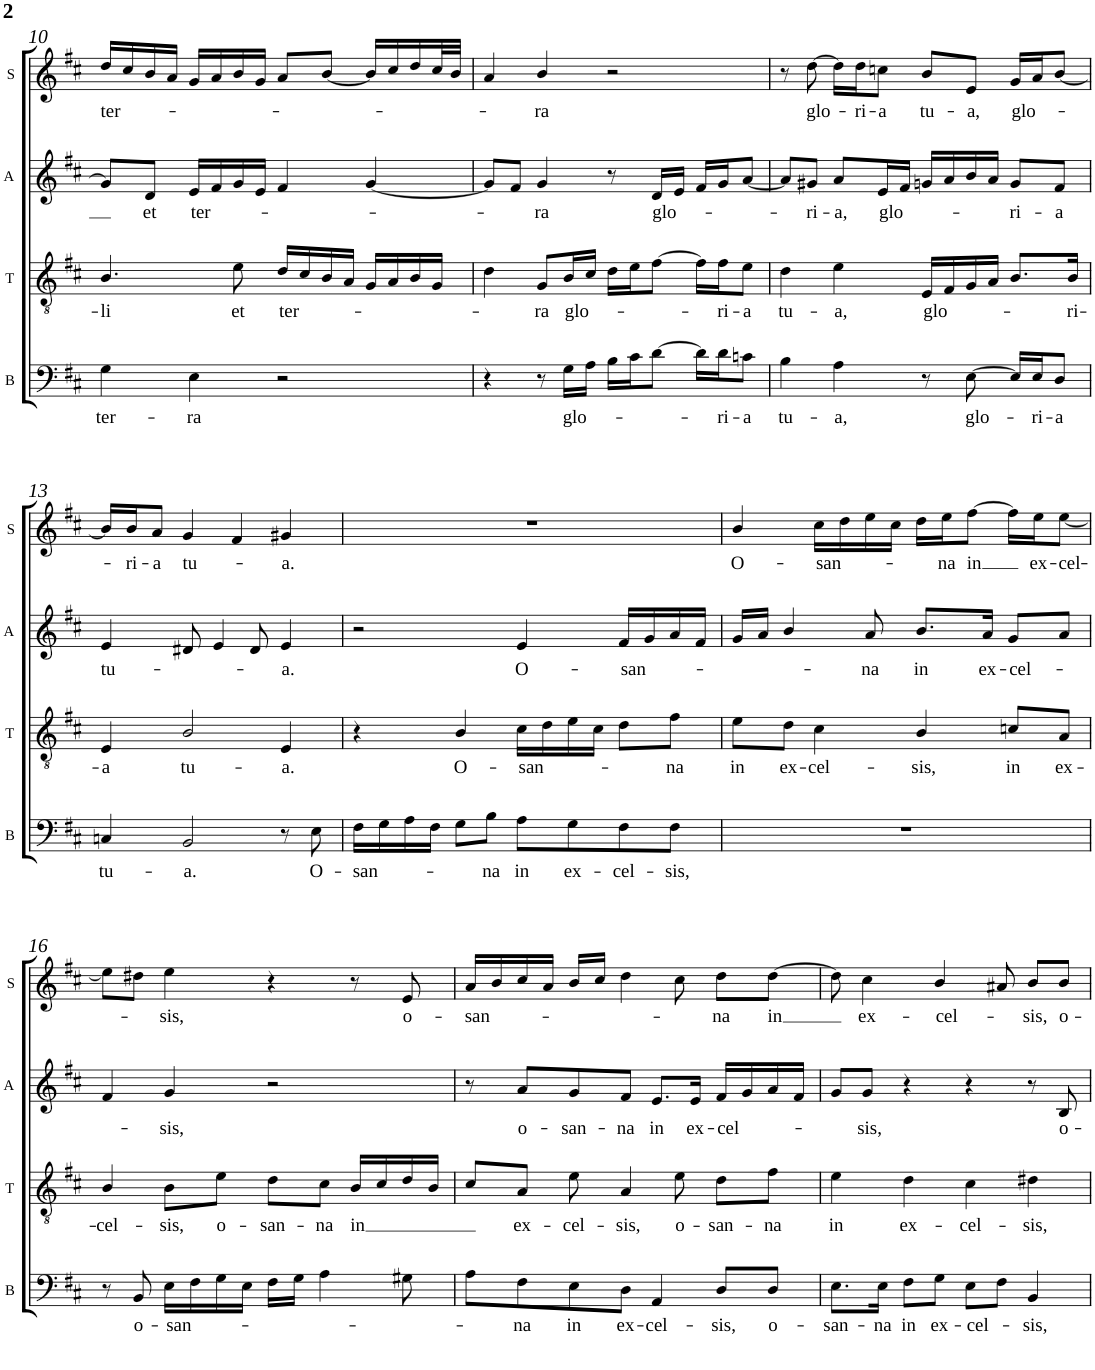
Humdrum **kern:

**kern	**text	**kern	**text	**kern	**text	**kern	**text
*part4	*part4	*part3	*part3	*part2	*part2	*part1	*part1
*staff4	*staff4	*staff3	*staff3	*staff2	*staff2	*staff1	*staff1
*I"Bass	*	*I"Tenor	*	*I"Alto	*	*I"Soprano	*
*I'B	*	*I'T	*	*I'A	*	*I'S	*
!!LO:PB:g=z
*clefF4	*	*clefGv2	*	*clefG2	*	*clefG2	*
*k[f#c#]	*	*k[f#c#]	*	*k[f#c#]	*	*k[f#c#]	*
*M4/4	*	*M4/4	*	*M4/4	*	*M4/4	*
=10	=10	=10	=10	=10	=10	=10	=10
!	!LO:LY:b	!	!LO:LY:b	!	!	!	!LO:LY:b
4G\	ter-	4.B/	-li	8g/L]	.	16dd/LL	ter-
.	.	.	.	.	.	16cc#/	.
!	!	!	!	!	!LO:LY:b	!	!
.	.	.	.	8d/J	et	16b/	.
.	.	.	.	.	.	16a/JJ	.
!	!LO:LY:b	!	!	!	!LO:LY:b	!	!
4E\	-ra	.	.	16e/LL	ter-	16g/LL	.
.	.	.	.	16f#/	.	16a/	.
!	!	!	!LO:LY:b	!	!	!	!
.	.	8e\	et	16g/	.	16b/	.
.	.	.	.	16e/JJ	.	16g/JJ	.
!	!	!	!LO:LY:b	!	!	!	!
2r	.	16d/LL	ter-	4f#/	.	8a/L	.
.	.	16c#/	.	.	.	.	.
.	.	16B/	.	.	.	[<8b/J	.
.	.	16A/JJ	.	.	.	.	.
.	.	16G/LL	.	[<4g/	.	16b/LL]	.
.	.	16A/	.	.	.	16cc#/	.
.	.	16B/	.	.	.	16dd/	.
.	.	16G/JJ	.	.	.	32cc#/L	.
.	.	.	.	.	.	32b/JJJ	.
=11	=11	=11	=11	=11	=11	=11	=11
4r	.	4d\	.	8g/L]	.	4a/	.
.	.	.	.	8f#/J	.	.	.
!	!	!	!LO:LY:b	!	!LO:LY:b	!	!LO:LY:b
8r	.	8G/L	-ra	4g/	-ra	4b/	-ra
!	!LO:LY:b	!	!LO:LY:b	!	!	!	!
16G\LL	glo-	16B/L	glo-	.	.	.	.
16A\JJ	.	16c#/JJ	.	.	.	.	.
16B\LL	.	16d\LL	.	8r	.	2r	.
16c#\J	.	16e\J	.	.	.	.	.
!	!	!	!	!	!LO:LY:b	!	!
[>8d\J	.	[>8f#\J	.	16d/LL	glo-	.	.
.	.	.	.	16e/JJ	.	.	.
16d\LL]	.	16f#\LL]	.	16f#/LL	.	.	.
!	!LO:LY:b	!	!LO:LY:b	!	!	!	!
16d\J	-ri-	16f#\J	-ri-	16g/J	.	.	.
!	!LO:LY:b	!	!LO:LY:b	!	!	!	!
8cn\J	-a	8e\J	-a	[<8a/J	.	.	.
=12	=12	=12	=12	=12	=12	=12	=12
!	!LO:LY:b	!	!LO:LY:b	!	!	!	!
4B\	tu-	4d\	tu-	8a/L]	.	8r	.
!	!	!	!	!	!LO:LY:b	!	!LO:LY:b
.	.	.	.	8g#X/J	-ri-	[>8dd\	glo-
!	!LO:LY:b	!	!LO:LY:b	!	!LO:LY:b	!	!
4A\	-a,	4e\	-a,	8a/L	-a,	16dd\LL]	.
!	!	!	!	!	!	!	!LO:LY:b
.	.	.	.	.	.	16dd\J	-ri-
!	!	!	!	!	!LO:LY:b	!	!LO:LY:b
.	.	.	.	16e/L	glo-	8ccn\J	-a
.	.	.	.	16f#/JJ	.	.	.
!	!	!	!LO:LY:b	!	!	!	!LO:LY:b
8r	.	16E/LL	glo-	16gn/LL	.	8b/L	tu-
.	.	16F#/	.	16a/	.	.	.
!	!LO:LY:b	!	!	!	!	!	!LO:LY:b
[>8E\	glo-	16G/	.	16b/	.	8e/J	-a,
.	.	16A/JJ	.	16a/JJ	.	.	.
!	!	!	!	!	!LO:LY:b	!	!LO:LY:b
16E/LL]	.	8.B/L	.	8g/L	-ri-	16g/LL	glo-
!	!LO:LY:b	!	!	!	!	!	!
16E/J	-ri-	.	.	.	.	16a/J	.
!	!LO:LY:b	!	!	!	!LO:LY:b	!	!
8D/J	-a	.	.	8f#/J	-a	[<8b/J	.
!	!	!	!LO:LY:b	!	!	!	!
.	.	16B/Jk	-ri-	.	.	.	.
!!LO:LB:g=z
=13	=13	=13	=13	=13	=13	=13	=13
!	!LO:LY:b	!	!LO:LY:b	!	!LO:LY:b	!	!
4Cn/	tu-	4E/	-a	4e/	tu-	16b/LL]	.
!	!	!	!	!	!	!	!LO:LY:b
.	.	.	.	.	.	16b/J	-ri-
!	!	!	!	!	!	!	!LO:LY:b
.	.	.	.	.	.	8a/J	-a
!	!LO:LY:b	!	!LO:LY:b	!	!	!	!LO:LY:b
2BB/	-a.	2B/	tu-	8d#X/	.	4g/	tu-
.	.	.	.	4e/	.	.	.
.	.	.	.	.	.	4f#/	.
.	.	.	.	8d#/	.	.	.
!	!	!	!LO:LY:b	!	!LO:LY:b	!	!LO:LY:b
8r	.	4E/	-a.	4e/	-a.	4g#X/	-a.
!	!LO:LY:b	!	!	!	!	!	!
8E\	O-	.	.	.	.	.	.
=14	=14	=14	=14	=14	=14	=14	=14
!	!LO:LY:b	!	!	!	!	!	!
16F#\LL	-san-	4r	.	2r	.	1r	.
16G\	.	.	.	.	.	.	.
16A\	.	.	.	.	.	.	.
16F#\JJ	.	.	.	.	.	.	.
!	!	!	!LO:LY:b	!	!	!	!
8G\L	.	4B/	O-	.	.	.	.
!	!LO:LY:b	!	!	!	!	!	!
8B\J	-na	.	.	.	.	.	.
!	!LO:LY:b	!	!LO:LY:b	!	!LO:LY:b	!	!
8A\L	in	16c#\LL	-san-	4e/	O-	.	.
.	.	16d\	.	.	.	.	.
!	!LO:LY:b	!	!	!	!	!	!
8G\	ex-	16e\	.	.	.	.	.
.	.	16c#\JJ	.	.	.	.	.
!	!LO:LY:b	!	!	!	!LO:LY:b	!	!
8F#\	-cel-	8d\L	.	16f#/LL	-san-	.	.
.	.	.	.	16g/	.	.	.
!	!LO:LY:b	!	!LO:LY:b	!	!	!	!
8F#\J	-sis,	8f#\J	-na	16a/	.	.	.
.	.	.	.	16f#/JJ	.	.	.
=15	=15	=15	=15	=15	=15	=15	=15
!	!	!	!LO:LY:b	!	!	!	!LO:LY:b
1r	.	8e\L	in	16g/LL	.	4b/	O-
.	.	.	.	16a/JJ	.	.	.
!	!	!	!LO:LY:b	!	!	!	!
.	.	8d\J	ex-	4b/	.	.	.
!	!	!	!LO:LY:b	!	!	!	!LO:LY:b
.	.	4c#\	-cel-	.	.	16cc#\LL	-san-
.	.	.	.	.	.	16dd\	.
!	!	!	!	!	!LO:LY:b	!	!
.	.	.	.	8a/	-na	16ee\	.
.	.	.	.	.	.	16cc#\JJ	.
!	!	!	!LO:LY:b	!	!LO:LY:b	!	!
.	.	4B/	-sis,	8.b/L	in	16dd\LL	.
!	!	!	!	!	!	!	!LO:LY:b
.	.	.	.	.	.	16ee\J	-na
!	!	!	!	!	!	!	!LO:LY:b
.	.	.	.	.	.	[>8ff#\J	in
!	!	!	!	!	!LO:LY:b	!	!
.	.	.	.	16a/Jk	ex-	.	.
!	!	!	!LO:LY:b	!	!LO:LY:b	!	!
.	.	8cn/L	in	8g/L	-cel-	16ff#\LL]	.
!	!	!	!	!	!	!	!LO:LY:b
.	.	.	.	.	.	16ee\J	ex-
!	!	!	!LO:LY:b	!	!	!	!LO:LY:b
.	.	8A/J	ex-	8a/J	.	[<8ee\J	-cel-
!!LO:LB:g=z
=16	=16	=16	=16	=16	=16	=16	=16
!	!	!	!LO:LY:b	!	!	!	!
8r	.	4B/	-cel-	4f#/	.	8ee\L]	.
!	!LO:LY:b	!	!	!	!	!	!
8BB/	o-	.	.	.	.	8dd#X\J	.
!	!LO:LY:b	!	!LO:LY:b	!	!LO:LY:b	!	!LO:LY:b
16E\LL	-san-	8B\L	-sis,	4g/	-sis,	4ee\	-sis,
16F#\	.	.	.	.	.	.	.
!	!	!	!LO:LY:b	!	!	!	!
16G\	.	8e\J	o-	.	.	.	.
16E\JJ	.	.	.	.	.	.	.
!	!	!	!LO:LY:b	!	!	!	!
16F#\LL	.	8d\L	-san-	2r	.	4r	.
16G\JJ	.	.	.	.	.	.	.
!	!	!	!LO:LY:b	!	!	!	!
4A\	.	8c#\J	-na	.	.	.	.
!	!	!	!LO:LY:b	!	!	!	!
.	.	16B/LL	in	.	.	8r	.
.	.	16c#/	.	.	.	.	.
!	!	!	!	!	!	!	!LO:LY:b
8G#X\	.	16d/	.	.	.	8e/	o-
.	.	16B/JJ	.	.	.	.	.
=17	=17	=17	=17	=17	=17	=17	=17
!	!	!	!	!	!	!	!LO:LY:b
8A\L	.	8c#/L	.	8r	.	16a/LL	-san-
.	.	.	.	.	.	16b/	.
!	!LO:LY:b	!	!LO:LY:b	!	!LO:LY:b	!	!
8F#\	-na	8A/J	ex-	8a/L	o-	16cc#/	.
.	.	.	.	.	.	16a/JJ	.
!	!LO:LY:b	!	!LO:LY:b	!	!LO:LY:b	!	!
8E\	in	8e\	-cel-	8g/	-san-	16b/LL	.
.	.	.	.	.	.	16cc#/JJ	.
!	!LO:LY:b	!	!LO:LY:b	!	!LO:LY:b	!	!
8D\J	ex-	4A/	-sis,	8f#/J	-na	4dd\	.
!	!LO:LY:b	!	!	!	!LO:LY:b	!	!
4AA/	-cel-	.	.	8.e/L	in	.	.
!	!	!	!LO:LY:b	!	!	!	!
.	.	8e\	o-	.	.	8cc#\	.
!	!	!	!	!	!LO:LY:b	!	!
.	.	.	.	16e/Jk	ex-	.	.
!	!LO:LY:b	!	!LO:LY:b	!	!LO:LY:b	!	!LO:LY:b
8D/L	-sis,	8d\L	-san-	16f#/LL	-cel-	8dd\L	-na
.	.	.	.	16g/	.	.	.
!	!LO:LY:b	!	!LO:LY:b	!	!	!	!LO:LY:b
8D/J	o-	8f#\J	-na	16a/	.	[>8dd\J	in
.	.	.	.	16f#/JJ	.	.	.
=18	=18	=18	=18	=18	=18	=18	=18
!	!LO:LY:b	!	!LO:LY:b	!	!	!	!
8.E\L	-san-	4e\	in	8g/L	.	8dd\]	.
!	!	!	!	!	!LO:LY:b	!	!LO:LY:b
.	.	.	.	8g/J	-sis,	4cc#\	ex-
!	!LO:LY:b	!	!	!	!	!	!
16E\Jk	-na	.	.	.	.	.	.
!	!LO:LY:b	!	!LO:LY:b	!	!	!	!
8F#\L	in	4d\	ex-	4r	.	.	.
!	!LO:LY:b	!	!	!	!	!	!LO:LY:b
8G\J	ex-	.	.	.	.	4b/	-cel-
!	!LO:LY:b	!	!LO:LY:b	!	!	!	!
8E\L	-cel-	4c#\	-cel-	4r	.	.	.
8F#\J	.	.	.	.	.	8a#X/	.
!	!LO:LY:b	!	!LO:LY:b	!	!	!	!LO:LY:b
4BB/	-sis,	4d#X\	-sis,	8r	.	8b/L	-sis,
!	!	!	!	!	!LO:LY:b	!	!LO:LY:b
.	.	.	.	8B/	o-	8b/J	o-
=	=	=	=	=	=	=	=
*-	*-	*-	*-	*-	*-	*-	*-
